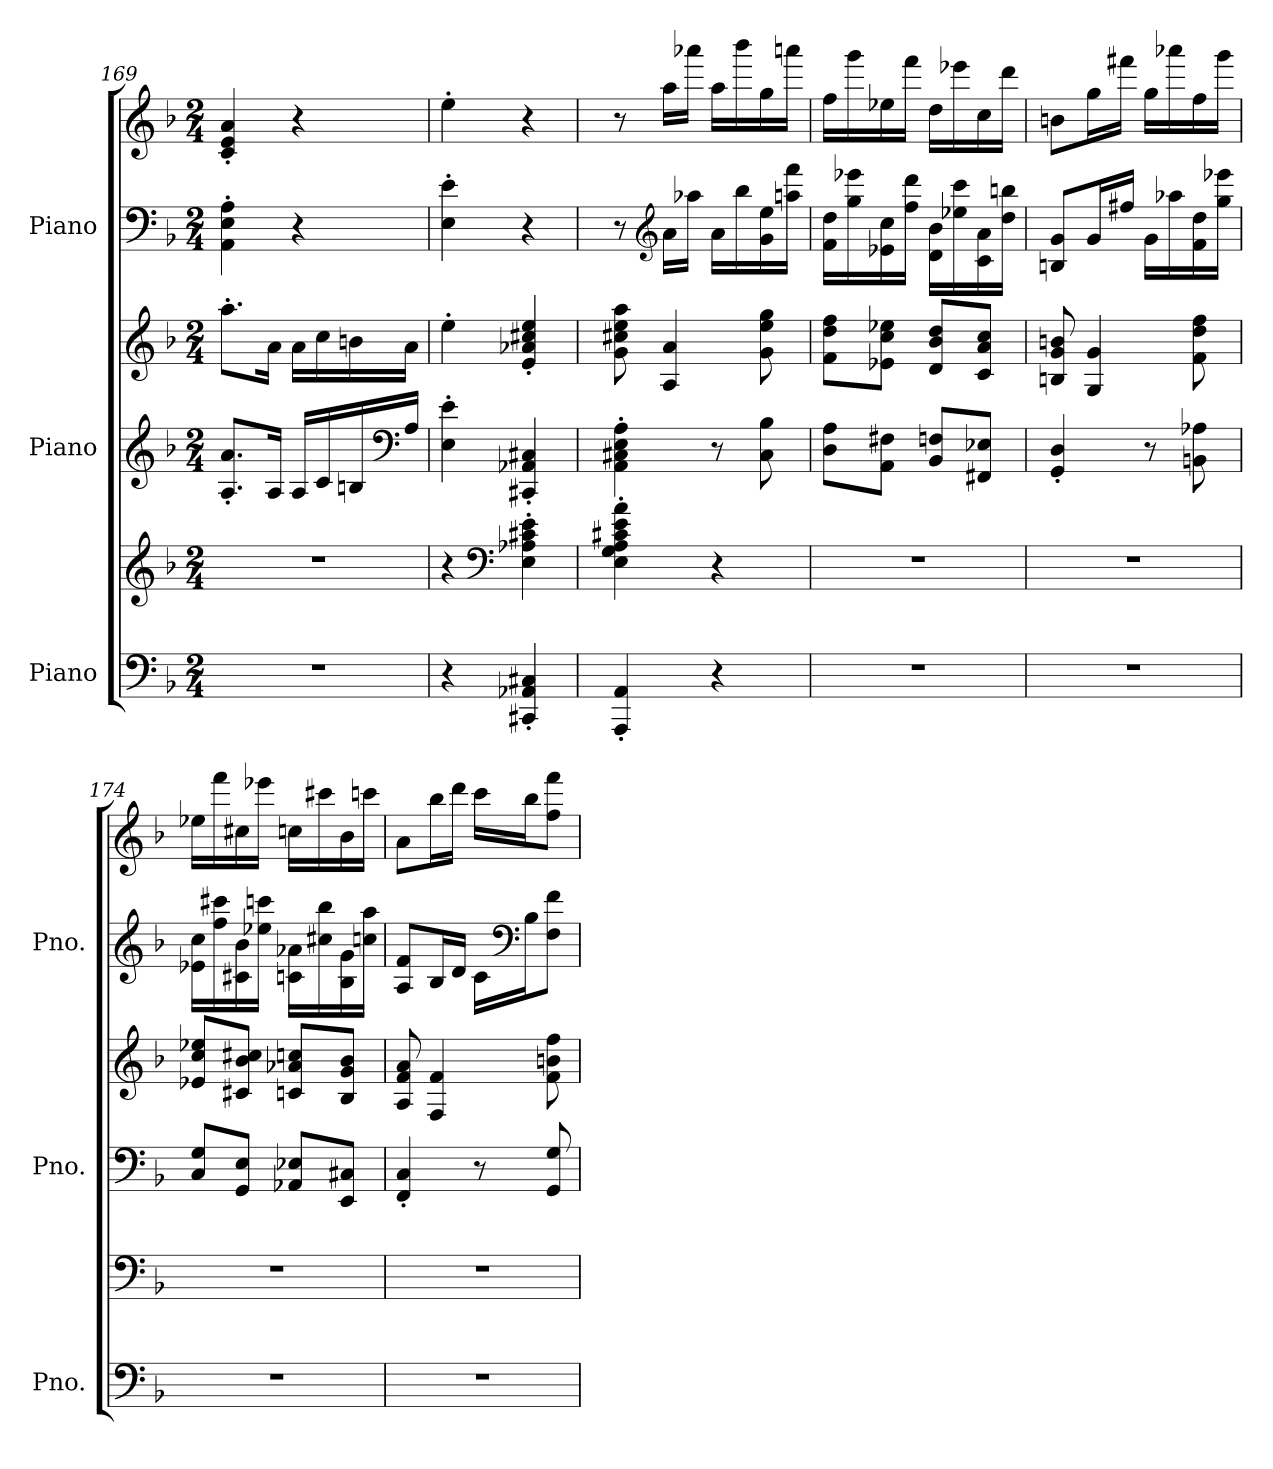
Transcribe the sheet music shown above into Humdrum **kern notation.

**kern	**kern	**kern	**kern	**kern	**kern
*part3	*part3	*part2	*part2	*part1	*part1
*staff6	*staff5	*staff4	*staff3	*staff2	*staff1
*I"Piano	*	*I"Piano	*	*I"Piano	*
*I'Pno.	*	*I'Pno.	*	*I'Pno.	*
*clefF4	*clefG2	*clefG2	*clefG2	*clefF4	*clefG2
*k[b-]	*k[b-]	*k[b-]	*k[b-]	*k[b-]	*k[b-]
*M2/4	*M2/4	*M2/4	*M2/4	*M2/4	*M2/4
=169	=169	=169	=169	=169	=169
2r	2r	8.A/' 8.a/'L	8.aa'\L	4AA\' 4E\' 4A\'	4c/' 4e/' 4a/'
.	.	16A/Jk	16a\Jk	.	.
.	.	16A/LL	16a\LL	4r	4r
.	.	16c/	16cc\	.	.
.	.	16Bn/	16bn\	.	.
*	*	*clefF4	*	*	*
.	.	16A/JJ	16a\JJ	.	.
=170	=170	=170	=170	=170	=170
4r	4r	4E\' 4e\'	4ee'\	4E\' 4e\'	4ee'\
*	*clefF4	*	*	*	*
4CC#X/' 4AA-X/' 4C#X/'	4E\' 4A-X\' 4c#X\' 4e\'	4CC#X/' 4AA-X/' 4C#X/'	4e/' 4a-X/' 4cc#X/' 4ee/'	4r	4r
=171	=171	=171	=171	=171	=171
4AAA/' 4AA/'	4E\' 4G\' 4A\' 4c#X\' 4e\' 4a\'	4AA\' 4C#X\' 4E\' 4A\'	8g\ 8cc#X\ 8ee\ 8aa\	8r	8r
*	*	*	*	*clefG2	*
.	.	.	4A/ 4a/	16a\LL	16aa\LL
.	.	.	.	16aa-X\JJ	16aaa-X\JJ
4r	4r	8r	.	16a\LL	16aa\LL
.	.	.	.	16bb-\	16bbb-\
.	.	8C#\ 8B-\	8g\ 8ee\ 8gg\	16g\ 16ee\	16gg\
.	.	.	.	16aan\ 16fff\JJ	16aaan\JJ
!!LO:PB:g=z
=172	=172	=172	=172	=172	=172
2r	2r	8D\ 8A\L	8f\ 8dd\ 8ff\L	16f\ 16dd\LL	16ff\LL
.	.	.	.	16gg\ 16eee-X\	16ggg\
.	.	8AA\ 8F#X\J	8e-X\ 8cc\ 8ee-X\J	16e-X\ 16cc\	16ee-X\
.	.	.	.	16ff\ 16ddd\JJ	16fff\JJ
.	.	8BB-/ 8Fn/L	8d/ 8b-/ 8dd/L	16d\ 16b-\LL	16dd\LL
.	.	.	.	16ee-X\ 16ccc\	16eee-X\
.	.	8FF#X/ 8E-X/J	8c/ 8a/ 8cc/J	16c\ 16a\	16cc\
.	.	.	.	16dd\ 16bbn\JJ	16ddd\JJ
=173	=173	=173	=173	=173	=173
2r	2r	4GG/' 4D/'	8Bn/ 8g/ 8bn/	8Bn/ 8g/L	8bn\L
.	.	.	4G/ 4g/	16g/L	16gg\L
.	.	.	.	16ff#X/JJ	16fff#X\JJ
.	.	8r	.	16g\LL	16gg\LL
.	.	.	.	16aa-X\	16aaa-X\
.	.	8BBn\ 8A-X\	8f\ 8dd\ 8ff\	16f\ 16dd\	16ff\
.	.	.	.	16gg\ 16eee-X\JJ	16ggg\JJ
=174	=174	=174	=174	=174	=174
2r	2r	8C/ 8G/L	8e-X/ 8cc/ 8ee-X/L	16e-X\ 16cc\LL	16ee-X\LL
.	.	.	.	16ff\ 16ccc#X\	16fff\
.	.	8GG/ 8E/J	8c#X/ 8b-/ 8cc#X/J	16c#X\ 16b-\	16cc#X\
.	.	.	.	16ee-X\ 16cccn\JJ	16eee-X\JJ
.	.	8AA-X/ 8E-X/L	8cn/ 8a-X/ 8ccn/L	16cn\ 16a-X\LL	16ccn\LL
.	.	.	.	16cc#X\ 16bb-\	16ccc#X\
.	.	8EE/ 8C#X/J	8B-/ 8g/ 8b-/J	16B-\ 16g\	16b-\
.	.	.	.	16ccn\ 16aa\JJ	16cccn\JJ
!!LO:LB:g=z
=175	=175	=175	=175	=175	=175
2r	2r	4FF/' 4C/'	8A/ 8f/ 8a/	8A/ 8f/L	8a\L
.	.	.	4F/ 4f/	16B-/L	16bb-\L
.	.	.	.	16d/JJ	16ddd\JJ
.	.	8r	.	16c\LL	16ccc\LL
*	*	*	*	*clefF4	*
.	.	.	.	16B-\J	16bb-\J
.	.	8GG/ 8G/	8f\ 8bn\ 8ff\	8F\ 8f\J	8ff\ 8fff\J
=	=	=	=	=	=
*-	*-	*-	*-	*-	*-
